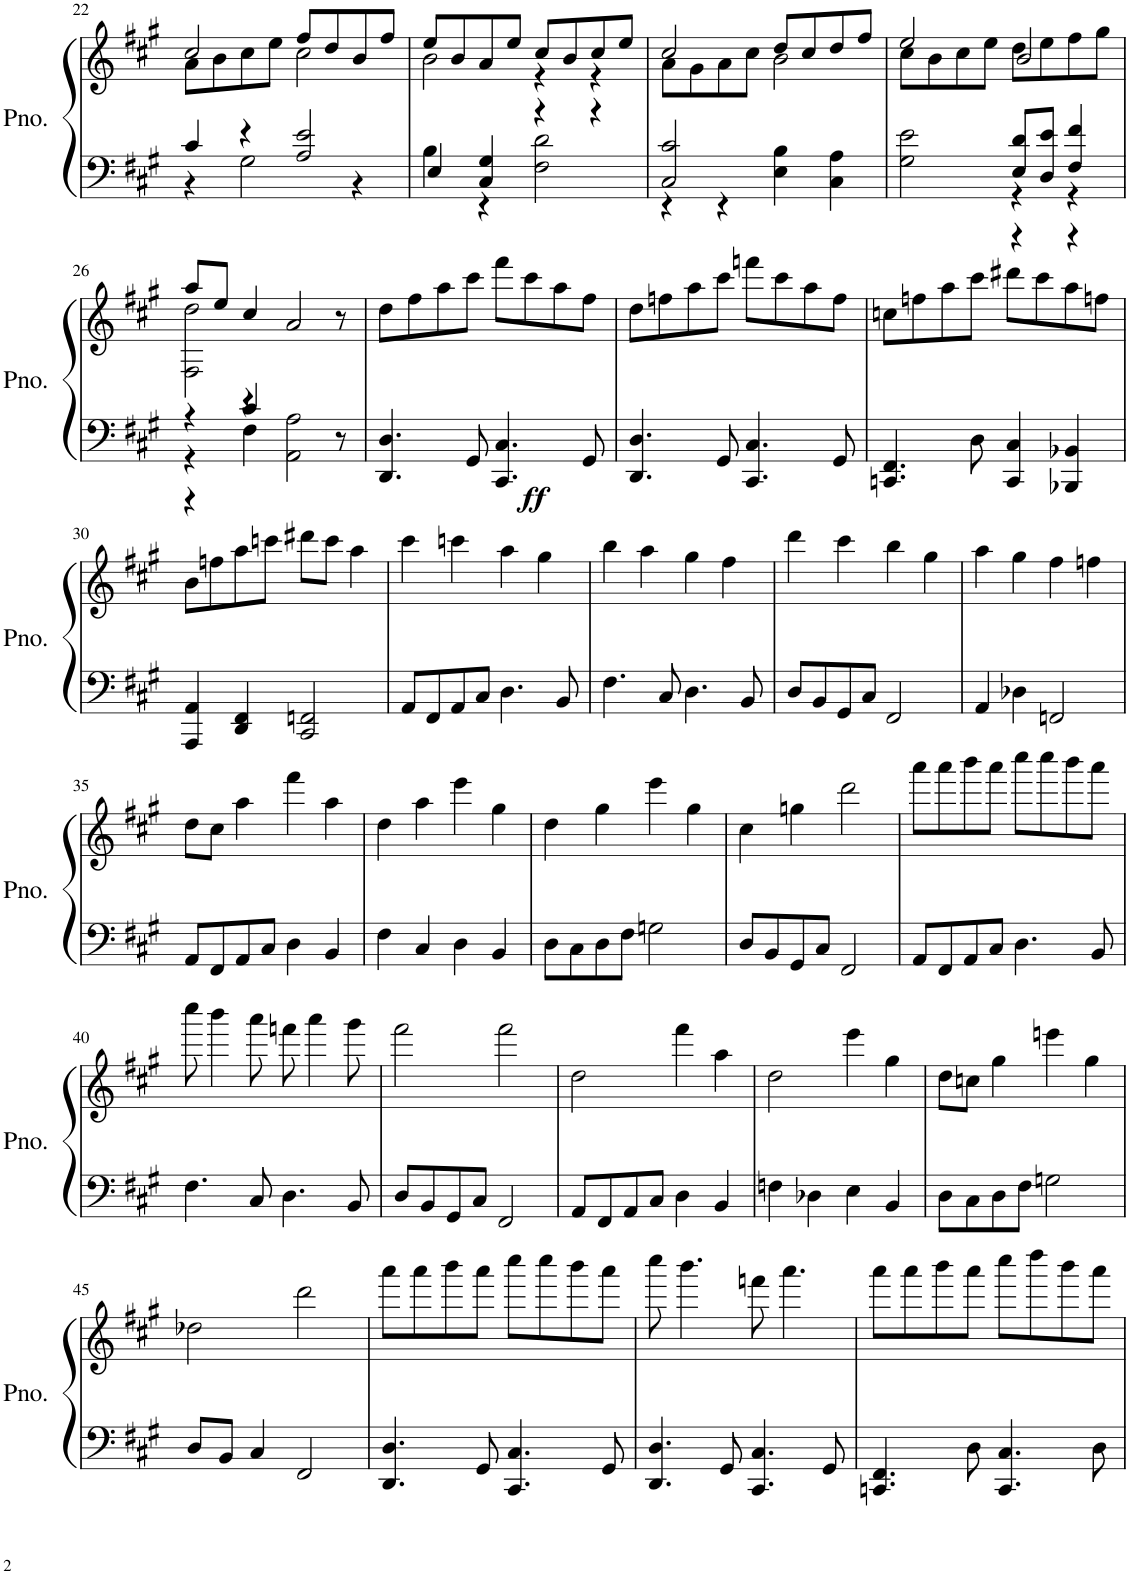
**kern	**kern	**dynam
*part1	*part1	*part1
*staff2	*staff1	*staff1/2
*I"Piano	*	*
*I'Pno.	*	*
!!LO:PB:g=z
*clefF4	*clefG2	*
*k[f#c#g#]	*k[f#c#g#]	*
*M4/4	*M4/4	*
=22	=22	=22
*^	*^	*
4c#/	4r	2cc#/	8a\L	.
.	.	.	8b\	.
4r	2G#\	.	8cc#\	.
.	.	.	8ee\J	.
2A/ 2e/	.	8ff#/L	2cc#\	.
.	.	8dd/	.	.
.	4r	8b/	.	.
.	.	8ff#/J	.	.
=23	=23	=23	=23	=23
4E/	4B\	8ee/L	2b\	.
.	.	8b/	.	.
4C#/ 4G#/	4r	8a/	.	.
.	.	8ee/J	.	.
4r	2F#\ 2d\	8cc#/L	4r	.
.	.	8b/	.	.
4r	.	8cc#/	4r	.
.	.	8ee/J	.	.
=24	=24	=24	=24	=24
2C#/ 2c#/	4r	2cc#/	8a\L	.
.	.	.	8g#\	.
.	4r	.	8a\	.
.	.	.	8cc#\J	.
4E\ 4B\	2ryy	8dd/L	2b\	.
.	.	8cc#/	.	.
4C#\ 4A\	.	8dd/	.	.
.	.	8ff#/J	.	.
=25	=25	=25	=25	=25
*	*^	*	*	*
2G#\ 2e\	2ryy	2ryy	2ee/	8cc#\L	.
.	.	.	.	8b\	.
.	.	.	.	8cc#\	.
.	.	.	.	8ee\J	.
8E/ 8d/L	4r	4r	2b/	8dd\L	.
8D/ 8e/J	.	.	.	8ee\	.
4F#/ 4f#/	4r	4r	.	8ff#\	.
.	.	.	.	8gg#\J	.
!!LO:LB:g=z	!!
=26	=26	=26	=26	=26	=26
4r	4r	4r	8aa/L	2F#\ 2dd\	.
.	.	.	8ee/J	.	.
4c#/	4r	4F#\	4cc#/	.	.
2AA\ 2A\	2ryy	2ryy	2a/	2ryy	.
8r	8ryy	8ryy	8r	8ryy	.
*v	*v	*v	*	*	*
*	*v	*v	*
=27	=27	=27
4.DD/ 4.D/	8dd\L	.
.	8ff#\	.
.	8aa\	.
8GG#/	8ccc#\J	.
4.CC#/ 4.C#/	8fff#\L	.
.	8ccc#\	.
.	8aa\	.
8GG#/	8ff#\J	.
=28	=28	=28
!	!	!LO:DY:b=2
4.DD/ 4.D/	8dd\L	ff
.	8ffn\	.
.	8aa\	.
8GG#/	8ccc#\J	.
4.CC#/ 4.C#/	8fffn\L	.
.	8ccc#\	.
.	8aa\	.
8GG#/	8ff\J	.
=29	=29	=29
4.CCn/ 4.FF#/	8ccn\L	.
.	8ffn\	.
.	8aa\	.
8D\	8ccc#\J	.
4CC/ 4C#/	8ddd#X\L	.
.	8ccc#\	.
4BBB-X/ 4BB-X/	8aa\	.
.	8ffn\J	.
!!LO:LB:g=z
=30	=30	=30
4AAA/ 4AA/	8b\L	.
.	8ffn\	.
4DD/ 4FF#/	8aa\	.
.	8cccn\J	.
2CC#/ 2FFn/	8ddd#X\L	.
.	8ccc\J	.
.	4aa\	.
=31	=31	=31
8AA/L	4ccc#\	.
8FF#/	.	.
8AA/	4cccn\	.
8C#/J	.	.
4.D\	4aa\	.
.	4gg#\	.
8BB/	.	.
=32	=32	=32
4.F#\	4bb\	.
.	4aa\	.
8C#/	.	.
4.D\	4gg#\	.
.	4ff#\	.
8BB/	.	.
=33	=33	=33
8D/L	4ddd\	.
8BB/	.	.
8GG#/	4ccc#\	.
8C#/J	.	.
2FF#/	4bb\	.
.	4gg#\	.
=34	=34	=34
4AA/	4aa\	.
4D-X\	4gg#\	.
2FFn/	4ff#\	.
.	4ffn\	.
!!LO:LB:g=z
=35	=35	=35
8AA/L	8dd\L	.
8FF#/	8cc#\J	.
8AA/	4aa\	.
8C#/J	.	.
4D\	4fff#\	.
4BB/	4aa\	.
=36	=36	=36
4F#\	4dd\	.
4C#/	4aa\	.
4D\	4eee\	.
4BB/	4gg#\	.
=37	=37	=37
8D\L	4dd\	.
8C#\	.	.
8D\	4gg#\	.
8F#\J	.	.
2Gn\	4eee\	.
.	4gg#\	.
=38	=38	=38
8D/L	4cc#\	.
8BB/	.	.
8GG#/	4ggn\	.
8C#/J	.	.
2FF#/	2ddd\	.
=39	=39	=39
8AA/L	8aaa\L	.
8FF#/	8aaa\	.
8AA/	8bbb\	.
8C#/J	8aaa\J	.
4.D\	8cccc#\L	.
.	8cccc#\	.
.	8bbb\	.
8BB/	8aaa\J	.
!!LO:LB:g=z
=40	=40	=40
4.F#\	8cccc#\	.
.	4bbb\	.
8C#/	8aaa\	.
4.D\	8fffn\	.
.	4aaa\	.
8BB/	8ggg#\	.
=41	=41	=41
8D/L	2fff#\	.
8BB/	.	.
8GG#/	.	.
8C#/J	.	.
2FF#/	2fff#\	.
=42	=42	=42
8AA/L	2dd\	.
8FF#/	.	.
8AA/	.	.
8C#/J	.	.
4D\	4fff#\	.
4BB/	4aa\	.
=43	=43	=43
4Fn\	2dd\	.
4D-X\	.	.
4E\	4eee\	.
4BB/	4gg#\	.
=44	=44	=44
8D\L	8dd\L	.
8C#\	8ccn\J	.
8D\	4gg#\	.
8F#\J	.	.
2Gn\	4eeen\	.
.	4gg#\	.
!!LO:LB:g=z
=45	=45	=45
8D/L	2dd-X\	.
8BB/J	.	.
4C#/	.	.
2FF#/	2ddd\	.
=46	=46	=46
4.DD/ 4.D/	8aaa\L	.
.	8aaa\	.
.	8bbb\	.
8GG#/	8aaa\J	.
4.CC#/ 4.C#/	8cccc#\L	.
.	8cccc#\	.
.	8bbb\	.
8GG#/	8aaa\J	.
=47	=47	=47
4.DD/ 4.D/	8cccc#\	.
.	4.bbb\	.
8GG#/	.	.
4.CC#/ 4.C#/	8fffn\	.
.	4.aaa\	.
8GG#/	.	.
=48	=48	=48
4.CCn/ 4.FF#/	8aaa\L	.
.	8aaa\	.
.	8bbb\	.
8D\	8aaa\J	.
4.CC/ 4.C#/	8cccc#\L	.
.	8dddd\	.
.	8bbb\	.
8D\	8aaa\J	.
=	=	=
*-	*-	*-
